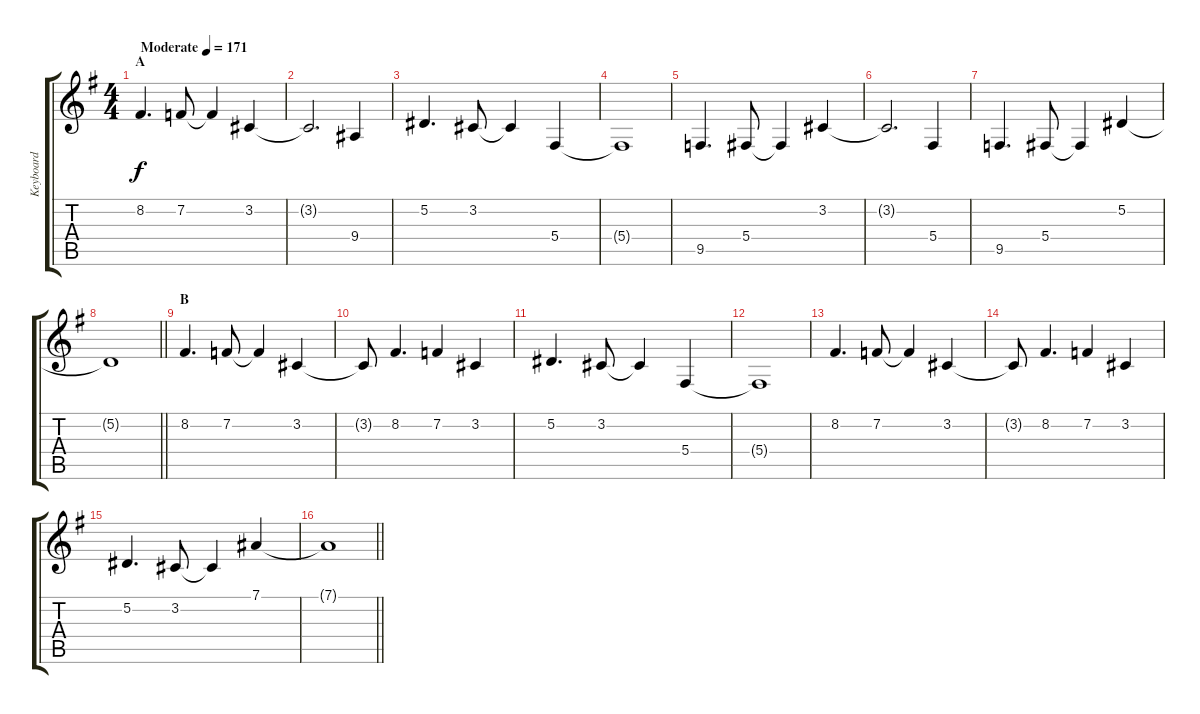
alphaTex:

\track ("Keyboard" "Keyboard") {instrument tremolostrings}
\staff {score tabs}
\tuning (Eb4 Bb3 Gb3 Db3 Ab2 Eb2) {hide}
\ts (4 4)
\section ("" "A")
\tempo (171 "Moderate")
\clef g2
\ks g
8.2.4{d dy f instrument tremolostrings} 7.2.8 7.2{t}.4 3.2.4 |
3.2{t}.2{d} 9.4.4 |
5.2.4{d} 3.2.8 3.2{t}.4 5.4.4 |
5.4{t}.1 |
9.5.4{d} 5.4.8 5.4{t}.4 3.2.4 |
3.2{t}.2{d} 5.4.4 |
9.5.4{d} 5.4.8 5.4{t}.4 5.2.4 |
\barLineRight lightlight
5.2{t}.1 |
\section ("" "B")
8.2.4{d} 7.2.8 7.2{t}.4 3.2.4 |
3.2{t}.8 8.2.4{d} 7.2.4 3.2.4 |
5.2.4{d} 3.2.8 3.2{t}.4 5.4.4 |
5.4{t}.1 |
8.2.4{d} 7.2.8 7.2{t}.4 3.2.4 |
3.2{t}.8 8.2.4{d} 7.2.4 3.2.4 |
5.2.4{d} 3.2.8 3.2{t}.4 7.1.4 |
\barLineRight lightlight
7.1{t}.1
